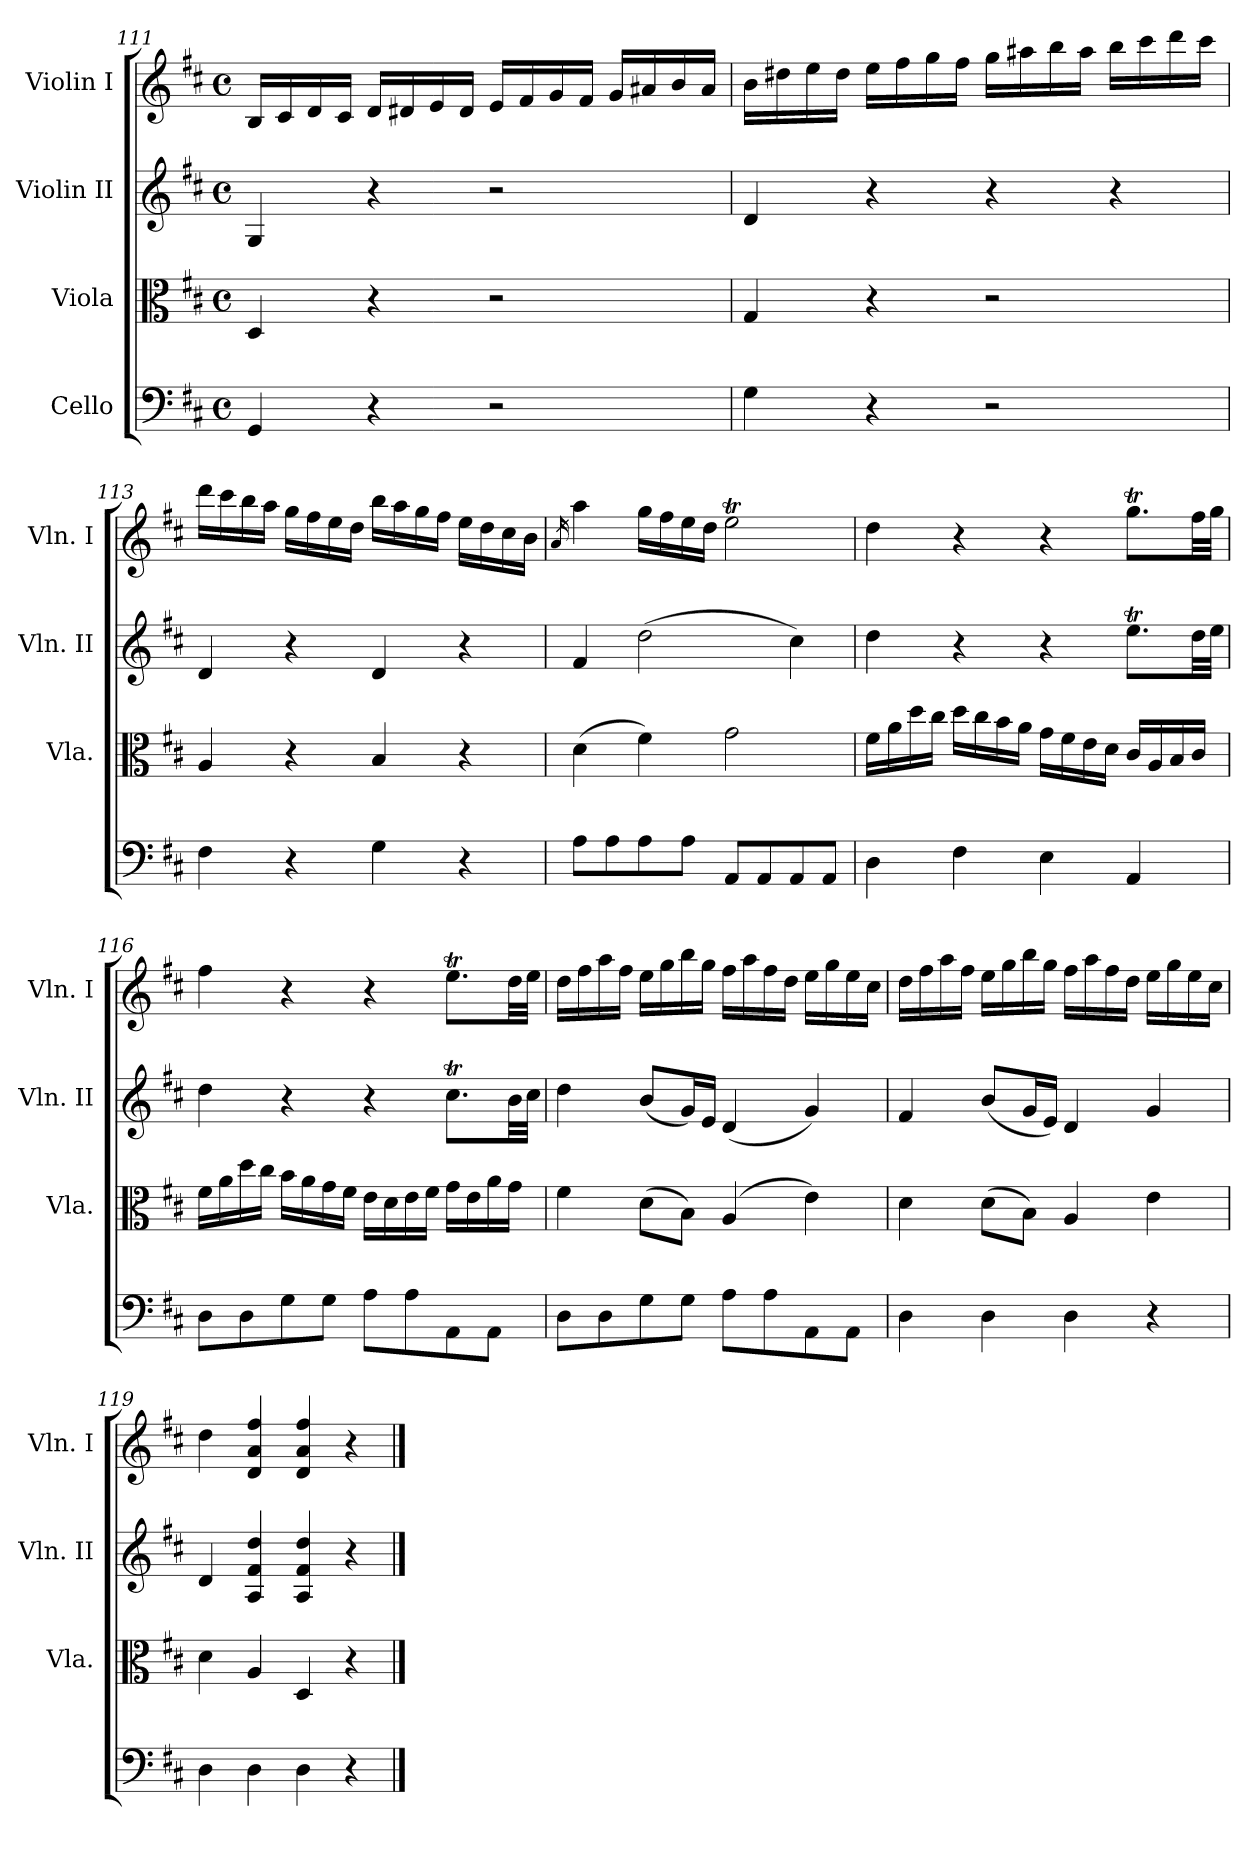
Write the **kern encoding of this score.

**kern	**kern	**kern	**kern
*part4	*part3	*part2	*part1
*staff4	*staff3	*staff2	*staff1
*I"Cello	*I"Viola	*I"Violin II	*I"Violin I
*	*I'Vla.	*I'Vln. II	*I'Vln. I
*clefF4	*clefC3	*clefG2	*clefG2
*k[f#c#]	*k[f#c#]	*k[f#c#]	*k[f#c#]
*D:	*D:	*D:	*D:
*M4/4	*M4/4	*M4/4	*M4/4
*met(c)	*met(c)	*met(c)	*met(c)
=111	=111	=111	=111
4GG/	4D/	4G/	16B/LL
.	.	.	16c#/
.	.	.	16d/
.	.	.	16c#/JJ
4r	4r	4r	16d/LL
.	.	.	16d#X/
.	.	.	16e/
.	.	.	16d#/JJ
2r	2r	2r	16e/LL
.	.	.	16f#/
.	.	.	16g/
.	.	.	16f#/JJ
.	.	.	16g/LL
.	.	.	16a#X/
.	.	.	16b/
.	.	.	16a#/JJ
=112	=112	=112	=112
4G\	4G/	4d/	16b\LL
.	.	.	16dd#X\
.	.	.	16ee\
.	.	.	16dd#\JJ
4r	4r	4r	16ee\LL
.	.	.	16ff#\
.	.	.	16gg\
.	.	.	16ff#\JJ
2r	2r	4r	16gg\LL
.	.	.	16aa#X\
.	.	.	16bb\
.	.	.	16aa#\JJ
.	.	4r	16bb\LL
.	.	.	16ccc#\
.	.	.	16ddd\
.	.	.	16ccc#\JJ
=113	=113	=113	=113
4F#\	4A/	4d/	16ddd\LL
.	.	.	16ccc#\
.	.	.	16bb\
.	.	.	16aa\JJ
4r	4r	4r	16gg\LL
.	.	.	16ff#\
.	.	.	16ee\
.	.	.	16dd\JJ
4G\	4B/	4d/	16bb\LL
.	.	.	16aa\
.	.	.	16gg\
.	.	.	16ff#\JJ
4r	4r	4r	16ee\LL
.	.	.	16dd\
.	.	.	16cc#\
.	.	.	16b\JJ
=114	=114	=114	=114
.	.	.	16qa/
8A\L	(4d\	4f#/	4aa\
8A\	.	.	.
8A\	4f#\)	(2dd\	16gg\LL
.	.	.	16ff#\
8A\J	.	.	16ee\
.	.	.	16dd\JJ
8AA/L	2g\	.	2eeT\
8AA/	.	.	.
8AA/	.	4cc#\)	.
8AA/J	.	.	.
=115	=115	=115	=115
4D\	16f#\LL	4dd\	4dd\
.	16a\	.	.
.	16dd\	.	.
.	16cc#\JJ	.	.
4F#\	16dd\LL	4r	4r
.	16cc#\	.	.
.	16b\	.	.
.	16a\JJ	.	.
4E\	16g\LL	4r	4r
.	16f#\	.	.
.	16e\	.	.
.	16d\JJ	.	.
4AA/	16c#/LL	8.eeT\L	8.ggT\L
.	16A/	.	.
.	16B/	.	.
.	16c#/JJ	32dd\LL	32ff#\LL
.	.	32ee\JJJ	32gg\JJJ
=116	=116	=116	=116
8D\L	16f#\LL	4dd\	4ff#\
.	16a\	.	.
8D\	16dd\	.	.
.	16cc#\JJ	.	.
8G\	16b\LL	4r	4r
.	16a\	.	.
8G\J	16g\	.	.
.	16f#\JJ	.	.
8A\L	16e\LL	4r	4r
.	16d\	.	.
8A\	16e\	.	.
.	16f#\JJ	.	.
8AA\	16g\LL	8.cc#t\L	8.eeT\L
.	16e\	.	.
8AA\J	16a\	.	.
.	16g\JJ	32b\LL	32dd\LL
.	.	32cc#\JJJ	32ee\JJJ
=117	=117	=117	=117
8D\L	4f#\	4dd\	16dd\LL
.	.	.	16ff#\
8D\	.	.	16aa\
.	.	.	16ff#\JJ
8G\	(8d\L	(8b/L	16ee\LL
.	.	.	16gg\
8G\J	8B\J)	16g/L)	16bb\
.	.	16e/JJ	16gg\JJ
8A\L	(4A/	(4d/	16ff#\LL
.	.	.	16aa\
8A\	.	.	16ff#\
.	.	.	16dd\JJ
8AA\	4e\)	4g/)	16ee\LL
.	.	.	16gg\
8AA\J	.	.	16ee\
.	.	.	16cc#\JJ
=118	=118	=118	=118
4D\	4d\	4f#/	16dd\LL
.	.	.	16ff#\
.	.	.	16aa\
.	.	.	16ff#\JJ
4D\	(8d\L	(8b/L	16ee\LL
.	.	.	16gg\
.	8B\J)	16g/L	16bb\
.	.	16e/JJ)	16gg\JJ
4D\	4A/	4d/	16ff#\LL
.	.	.	16aa\
.	.	.	16ff#\
.	.	.	16dd\JJ
4r	4e\	4g/	16ee\LL
.	.	.	16gg\
.	.	.	16ee\
.	.	.	16cc#\JJ
=119	=119	=119	=119
4D\	4d\	4d/	4dd\
4D\	4A/	4A/ 4f#/ 4dd/	4d/ 4a/ 4ff#/
4D\	4D/	4A/ 4f#/ 4dd/	4d/ 4a/ 4ff#/
4r	4r	4r	4r
==	==	==	==
*-	*-	*-	*-
